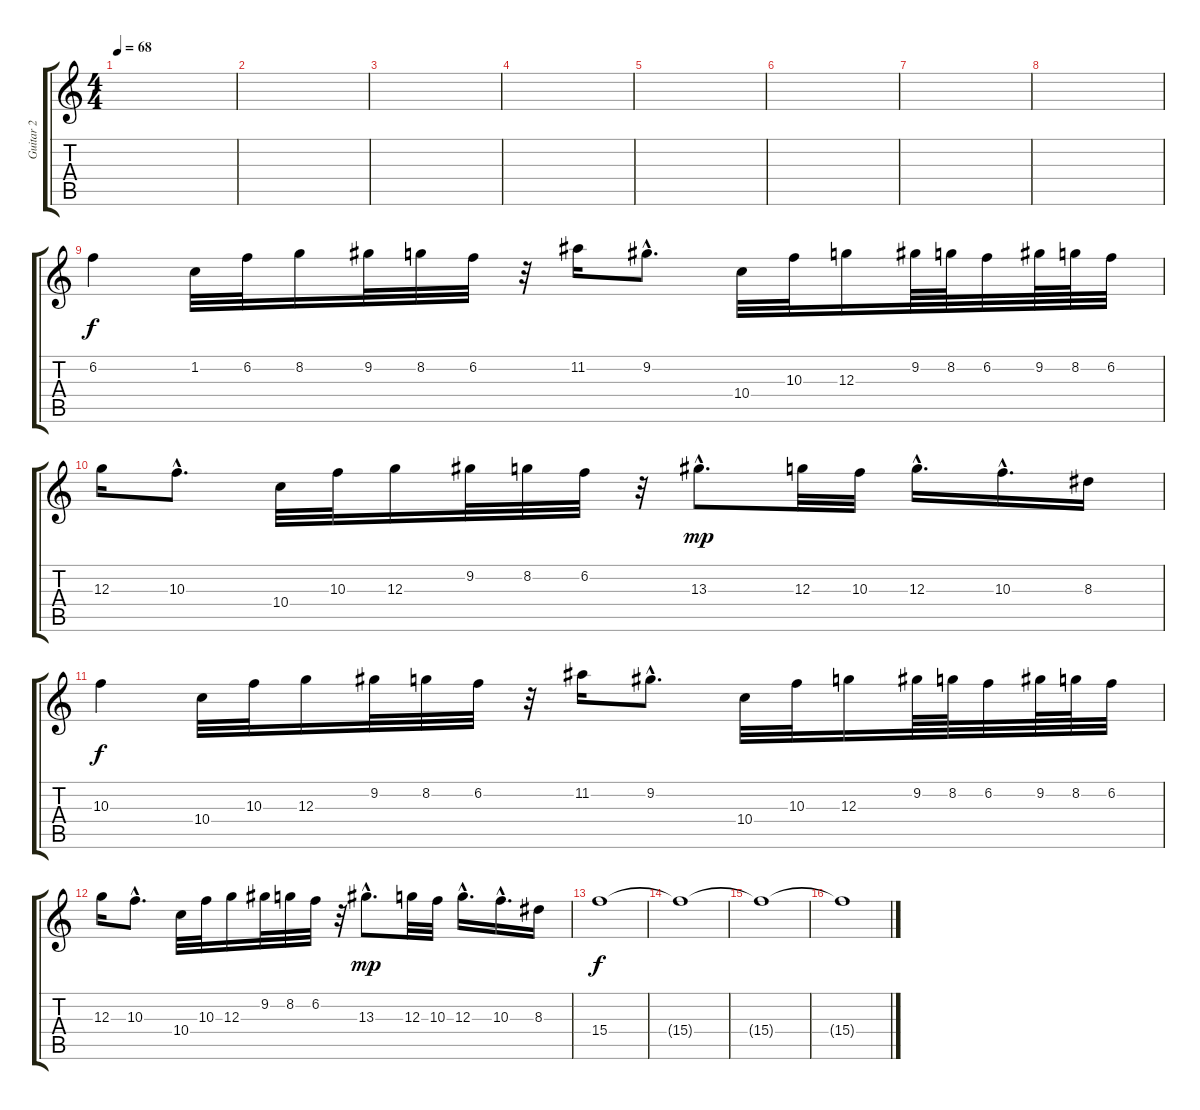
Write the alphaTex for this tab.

\track ("Guitar 2" "Guitar 2") {instrument distortionguitar}
\staff {score tabs}
\tuning (E4 B3 G3 D3 A2 E2) {hide}
\ts (4 4)
\tempo 68
\clef g2
\ks c
|
|
|
|
\section ("" "")
|
|
|
|
6.2.4 1.2.32 6.2.32 8.2.16 9.2.32 8.2.32 6.2.32 r.32 11.2.16 9.2{hac}.8{d} 10.4.32 10.3.32 12.3.16 9.2.64 8.2.64 6.2.32 9.2.64 8.2.64 6.2.32 |
12.3.16 10.3{hac}.8{d} 10.4.32 10.3.32 12.3.16 9.2.32 8.2.32 6.2.32 r.32 13.3{hac}.8{d dy mp} 12.3.32 10.3.32 12.3{hac}.16{d} 10.3{hac}.16{d} 8.3.16 |
10.3.4{dy f} 10.4.32 10.3.32 12.3.16 9.2.32 8.2.32 6.2.32 r.32 11.2.16 9.2{hac}.8{d} 10.4.32 10.3.32 12.3.16 9.2.64 8.2.64 6.2.32 9.2.64 8.2.64 6.2.32 |
12.3.16 10.3{hac}.8{d} 10.4.32 10.3.32 12.3.16 9.2.32 8.2.32 6.2.32 r.32 13.3{hac}.8{d dy mp} 12.3.32 10.3.32 12.3{hac}.16{d} 10.3{hac}.16{d} 8.3.16 |
\section ("" "")
15.4.1{dy f} |
15.4{t}.1 |
15.4{t}.1 |
15.4{t}.1
